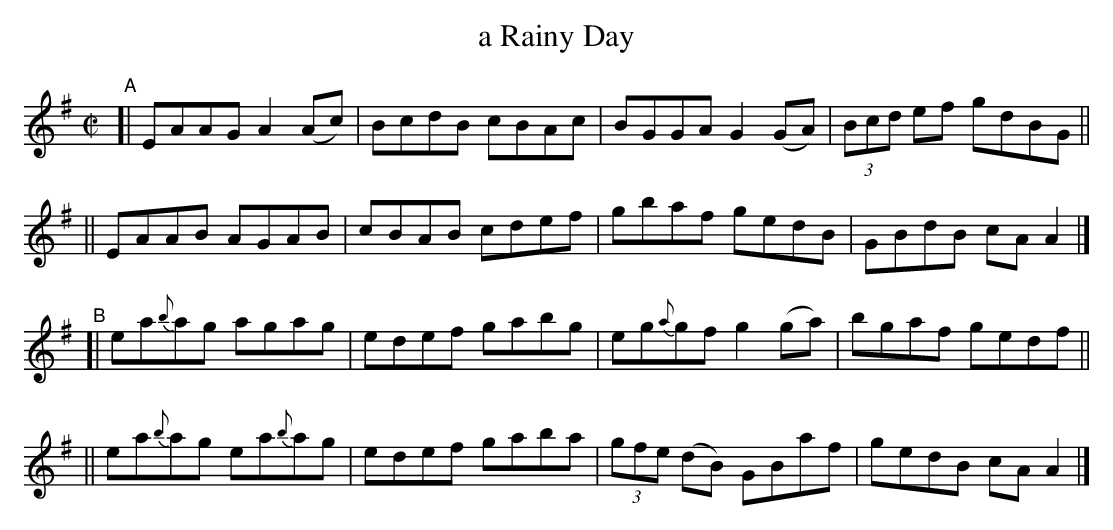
X:1
T: a Rainy Day
M: C|
L: 1/8
K: Ador
"^A"\
[| EAAG A2(Ac) | BcdB cBAc | BGGA G2(GA) | (3Bcd ef gdBG ||
|| EAAB AGAB   | cBAB cdef | gbaf gedB   | GBdB  cAA2 |]
"^B"\
[| ea{b}ag agag    | edef gabg | eg{a}gf  g2(ga) | bgaf gedf ||
|| ea{b}ag ea{b}ag | edef gaba | (3gfe (dB) GBaf | gedB cAA2 |]
